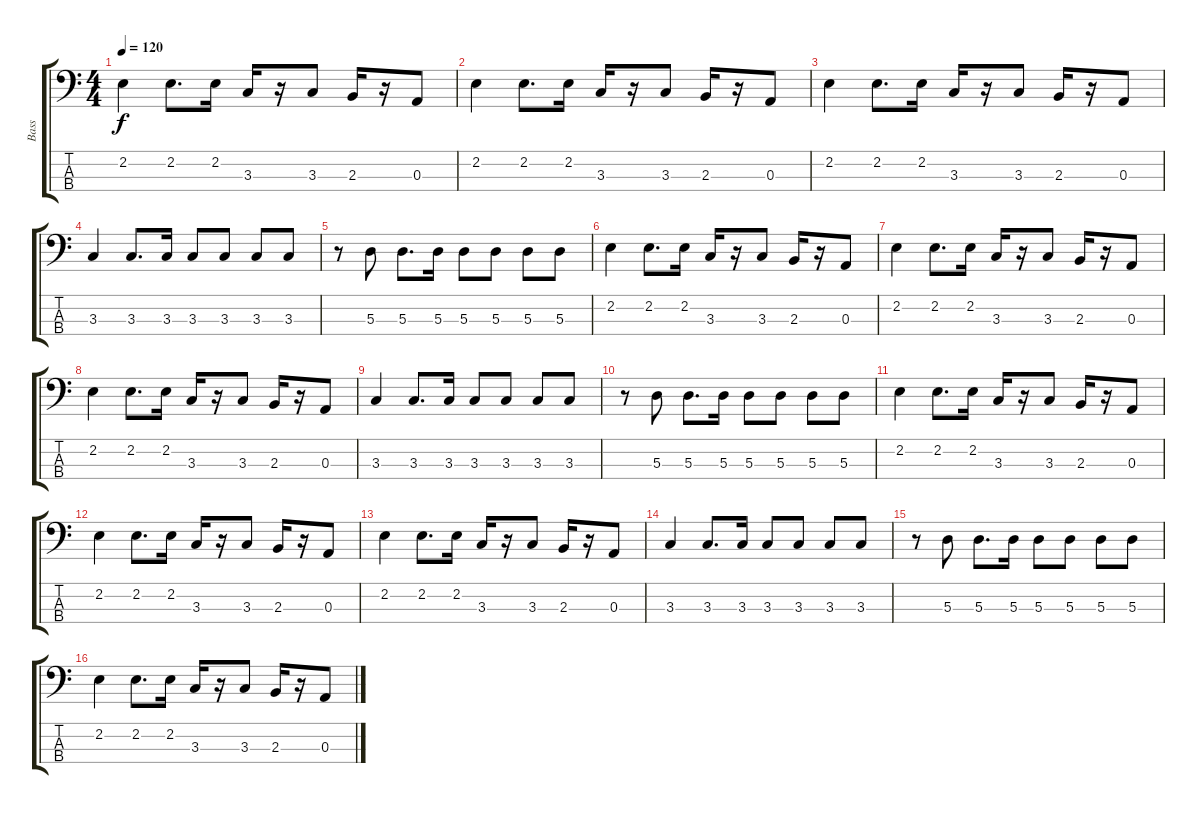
\track ("Bass" "Bass") {instrument electricbassfinger}
\staff {score tabs}
\tuning (G2 D2 A1 E1) {hide}
\ts (4 4)
\tempo 120
\clef f4
\ks c
2.2.4{dy f} 2.2.8{d} 2.2.16 3.3.16 r.16 3.3.8 2.3.16 r.16 0.3.8 |
2.2.4 2.2.8{d} 2.2.16 3.3.16 r.16 3.3.8 2.3.16 r.16 0.3.8 |
2.2.4 2.2.8{d} 2.2.16 3.3.16 r.16 3.3.8 2.3.16 r.16 0.3.8 |
3.3.4 3.3.8{d} 3.3.16 3.3.8 3.3.8 3.3.8 3.3.8 |
r.8 5.3.8 5.3.8{d} 5.3.16 5.3.8 5.3.8 5.3.8 5.3.8 |
2.2.4 2.2.8{d} 2.2.16 3.3.16 r.16 3.3.8 2.3.16 r.16 0.3.8 |
2.2.4 2.2.8{d} 2.2.16 3.3.16 r.16 3.3.8 2.3.16 r.16 0.3.8 |
2.2.4 2.2.8{d} 2.2.16 3.3.16 r.16 3.3.8 2.3.16 r.16 0.3.8 |
3.3.4 3.3.8{d} 3.3.16 3.3.8 3.3.8 3.3.8 3.3.8 |
r.8 5.3.8 5.3.8{d} 5.3.16 5.3.8 5.3.8 5.3.8 5.3.8 |
2.2.4 2.2.8{d} 2.2.16 3.3.16 r.16 3.3.8 2.3.16 r.16 0.3.8 |
2.2.4 2.2.8{d} 2.2.16 3.3.16 r.16 3.3.8 2.3.16 r.16 0.3.8 |
2.2.4 2.2.8{d} 2.2.16 3.3.16 r.16 3.3.8 2.3.16 r.16 0.3.8 |
3.3.4 3.3.8{d} 3.3.16 3.3.8 3.3.8 3.3.8 3.3.8 |
r.8 5.3.8 5.3.8{d} 5.3.16 5.3.8 5.3.8 5.3.8 5.3.8 |
2.2.4 2.2.8{d} 2.2.16 3.3.16 r.16 3.3.8 2.3.16 r.16 0.3.8
